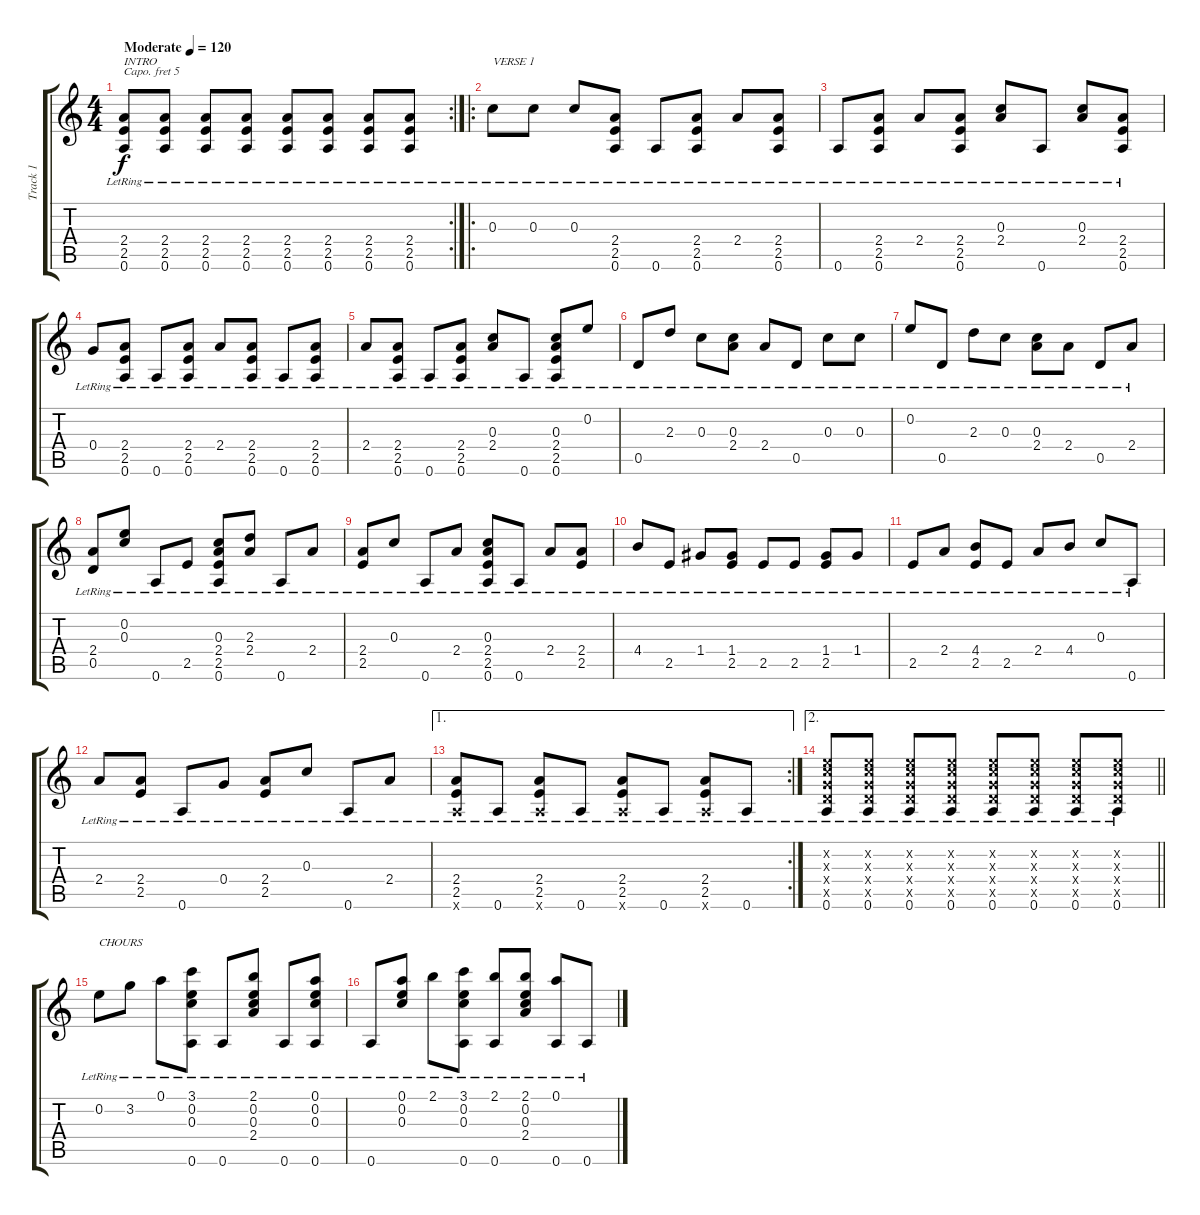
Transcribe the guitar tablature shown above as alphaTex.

\track ("Track 1" "Track 1") {instrument electricguitarjazz}
\staff {score tabs}
\capo 5
\tuning (E4 B3 G3 D3 A2 E2) {hide}
\rc 2
\ts (4 4)
\tempo (120 "Moderate")
\clef g2
\ks c
(2.4 2.5 0.6{lr}).8{txt "INTRO" dy f instrument electricguitarjazz} (2.4 2.5 0.6{lr}).8 (2.4 2.5 0.6{lr}).8 (2.4 2.5 0.6{lr}).8 (2.4 2.5 0.6{lr}).8 (2.4 2.5 0.6{lr}).8 (2.4 2.5 0.6{lr}).8 (2.4 2.5 0.6{lr}).8 |
\ro
0.3{lr}.8{txt "VERSE 1"} 0.3{lr}.8 0.3{lr}.8 (2.4{lr} 2.5 0.6{lr}).8 0.6{lr}.8 (2.4{lr} 2.5 0.6{lr}).8 2.4{lr}.8 (2.4{lr} 2.5 0.6{lr}).8 |
0.6{lr}.8 (2.4{lr} 2.5 0.6{lr}).8 2.4{lr}.8 (2.4{lr} 2.5 0.6).8 (0.3 2.4{lr}).8 0.6{lr}.8 (0.3 2.4{lr}).8 (2.4{lr} 2.5 0.6).8 |
0.4{lr}.8 (2.4{lr} 2.5 0.6).8 0.6{lr}.8 (2.4{lr} 2.5 0.6{lr}).8 2.4{lr}.8 (2.4{lr} 2.5 0.6).8 0.6{lr}.8 (2.4 2.5 0.6{lr}).8 |
2.4{lr}.8 (2.4{lr} 2.5 0.6).8 0.6{lr}.8 (2.4 2.5 0.6{lr}).8 (0.3 2.4{lr}).8 0.6{lr}.8 (0.3 2.4 2.5 0.6{lr}).8 0.2{lr}.8 |
0.5{lr}.8 2.3{lr}.8 0.3{lr}.8 (0.3{lr} 2.4).8 2.4{lr}.8 0.5{lr}.8 0.3{lr}.8 0.3{lr}.8 |
0.2{lr}.8 0.5{lr}.8 2.3{lr}.8 0.3{lr}.8 (0.3{lr} 2.4).8 2.4{lr}.8 0.5{lr}.8 2.4{lr}.8 |
(2.4{lr} 0.5).8 (0.2 0.3{lr}).8 0.6{lr}.8 2.5{lr}.8 (0.3 2.4 2.5{lr} 0.6).8 (2.3 2.4{lr}).8 0.6{lr}.8 2.4{lr}.8 |
(2.4 2.5{lr}).8 0.3{lr}.8 0.6{lr}.8 2.4{lr}.8 (0.3 2.4{lr} 2.5 0.6).8 0.6{lr}.8 2.4{lr}.8 (2.4{lr} 2.5).8 |
4.4{lr}.8 2.5{lr}.8 1.4{lr}.8 (1.4{lr} 2.5).8 2.5{lr}.8 2.5{lr}.8 (1.4 2.5{lr}).8 1.4{lr}.8 |
2.5{lr}.8 2.4{lr}.8 (4.4 2.5{lr}).8 2.5{lr}.8 2.4{lr}.8 4.4{lr}.8 0.3{lr}.8 0.6{lr}.8 |
2.4{lr}.8 (2.4 2.5{lr}).8 0.6{lr}.8 0.4{lr}.8 (2.4{lr} 2.5).8 0.3{lr}.8 0.6{lr}.8 2.4{lr}.8 |
\ae 1
\rc 2
(2.4{lr} 2.5 0.6{x}).8 0.6{lr}.8 (2.4 2.5{lr} 0.6{x}).8 0.6{lr}.8 (2.4 2.5{lr} 0.6{x}).8 0.6{lr}.8 (2.4 2.5{lr} 0.6{x}).8 0.6{lr}.8 |
\ae 2
\barLineRight lightlight
(0.2{x} 0.3{x} 0.4{x} 0.5{x} 0.6{lr}).8 (0.2{x} 0.3{x} 0.4{x} 0.5{x} 0.6{lr}).8 (0.2{x} 0.3{x} 0.4{x} 0.5{x} 0.6{lr}).8 (0.2{x} 0.3{x} 0.4{x} 0.5{x} 0.6{lr}).8 (0.2{x} 0.3{x} 0.4{x} 0.5{x} 0.6{lr}).8 (0.2{x} 0.3{x} 0.4{x} 0.5{x} 0.6{lr}).8 (0.2{x} 0.3{x} 0.4{x} 0.5{x} 0.6{lr}).8 (0.2{x} 0.3{x} 0.4{x} 0.5{x} 0.6{lr}).8 |
0.2{lr}.8{txt "CHOURS"} 3.2{lr}.8 0.1{lr}.8 (3.1{lr} 0.2 0.3 0.6).8 0.6{lr}.8 (2.1 0.2 0.3 2.4{lr}).8 0.6{lr}.8 (0.1 0.2 0.3 0.6{lr}).8 |
0.6{lr}.8 (0.1 0.2 0.3{lr}).8 2.1{lr}.8 (3.1{lr} 0.2 0.3 0.6).8 (2.1{lr} 0.6).8 (2.1{lr} 0.2 0.3 2.4).8 (0.1{lr} 0.6).8 0.6{lr}.8
